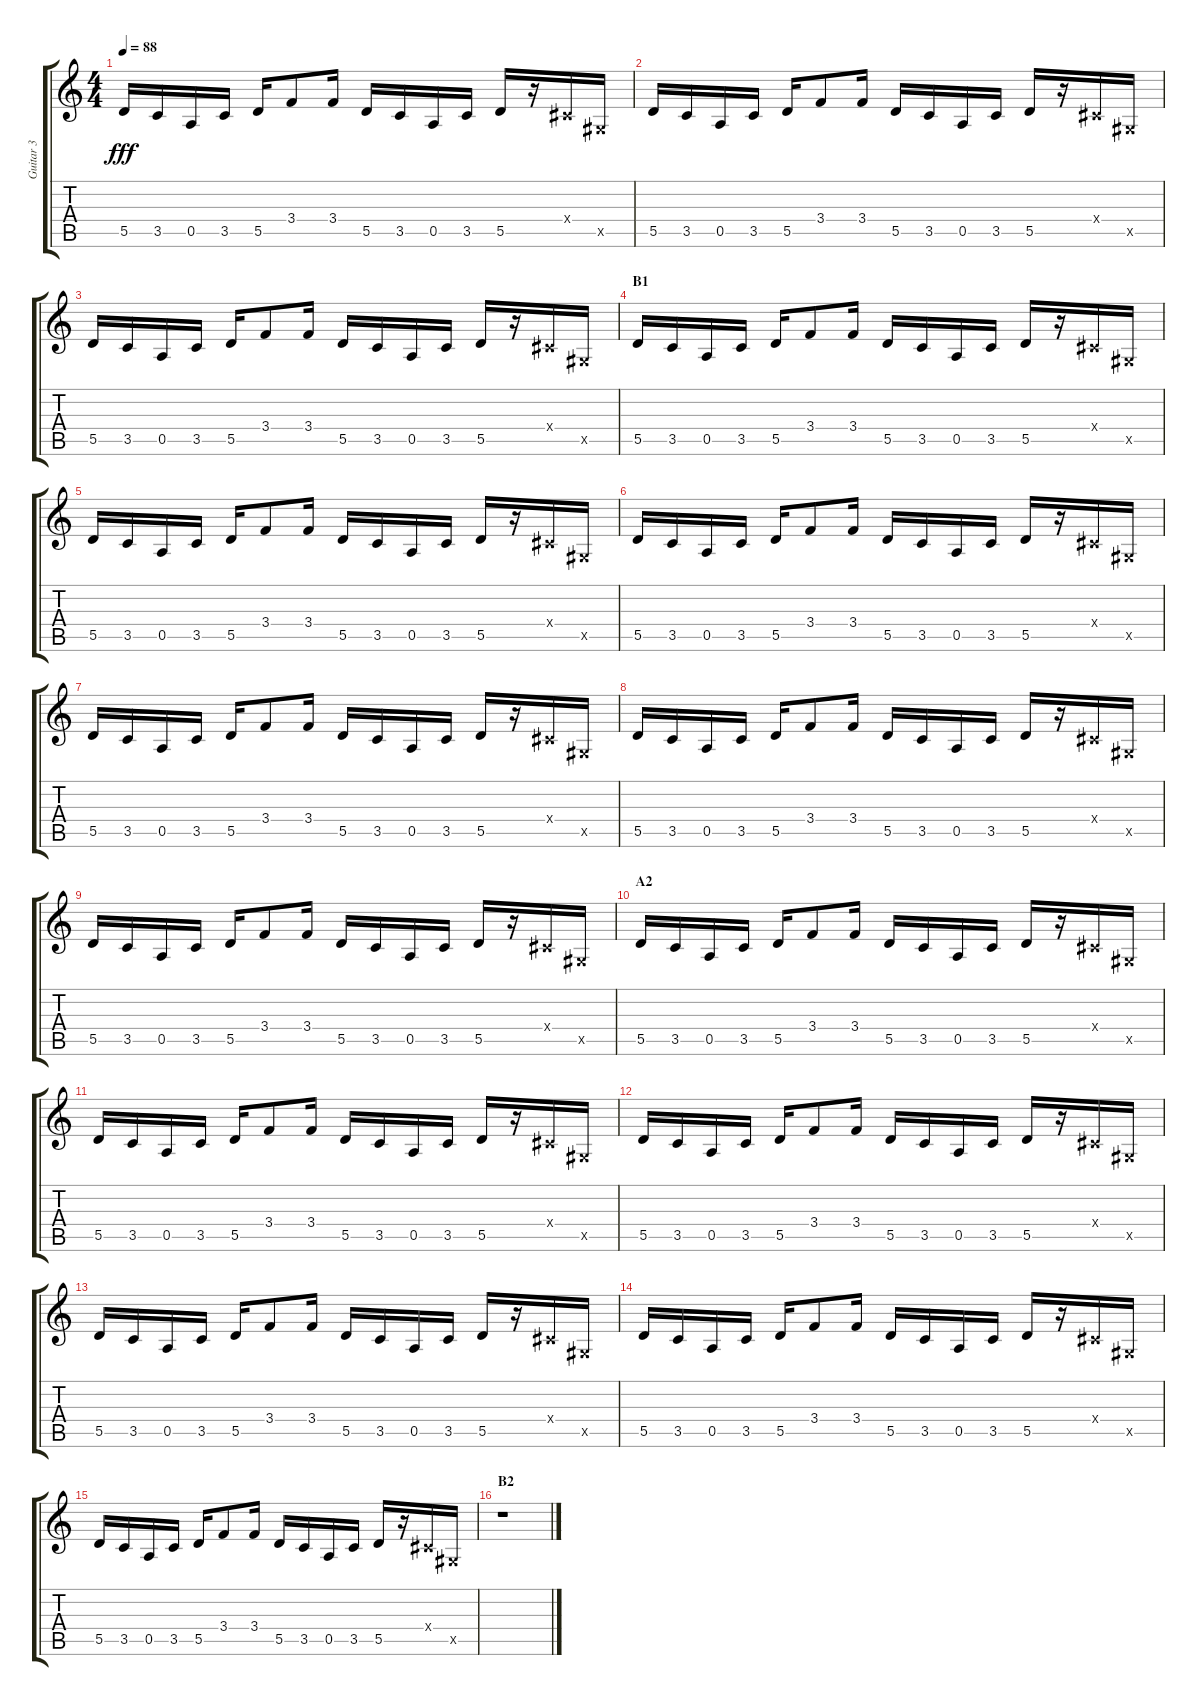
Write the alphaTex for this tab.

\track ("Guitar 3" "Guitar 3") {instrument distortionguitar}
\staff {score tabs}
\tuning (E4 B3 G3 D3 A2 E2) {hide}
\ts (4 4)
\tempo 88
\clef g2
\ks c
5.5.16{dy fff} 3.5.16 0.5.16 3.5.16 5.5.16 3.4.8 3.4.16 5.5.16 3.5.16 0.5.16 3.5.16 5.5.16 r.16 -1.4{x}.16 -1.5{x}.16 |
5.5.16{volume 10 balance 16} 3.5.16 0.5.16 3.5.16 5.5.16 3.4.8 3.4.16 5.5.16 3.5.16 0.5.16 3.5.16 5.5.16 r.16 -1.4{x}.16 -1.5{x}.16 |
5.5.16 3.5.16 0.5.16 3.5.16 5.5.16 3.4.8 3.4.16 5.5.16 3.5.16 0.5.16 3.5.16 5.5.16 r.16 -1.4{x}.16 -1.5{x}.16 |
\section ("" "B1")
5.5.16 3.5.16 0.5.16 3.5.16 5.5.16 3.4.8 3.4.16 5.5.16 3.5.16 0.5.16 3.5.16 5.5.16 r.16 -1.4{x}.16 -1.5{x}.16 |
5.5.16 3.5.16 0.5.16 3.5.16 5.5.16 3.4.8 3.4.16 5.5.16 3.5.16 0.5.16 3.5.16 5.5.16 r.16 -1.4{x}.16 -1.5{x}.16 |
5.5.16 3.5.16 0.5.16 3.5.16 5.5.16 3.4.8 3.4.16 5.5.16 3.5.16 0.5.16 3.5.16 5.5.16 r.16 -1.4{x}.16 -1.5{x}.16 |
5.5.16 3.5.16 0.5.16 3.5.16 5.5.16 3.4.8 3.4.16 5.5.16 3.5.16 0.5.16 3.5.16 5.5.16 r.16 -1.4{x}.16 -1.5{x}.16 |
5.5.16 3.5.16 0.5.16 3.5.16 5.5.16 3.4.8 3.4.16 5.5.16 3.5.16 0.5.16 3.5.16 5.5.16 r.16 -1.4{x}.16 -1.5{x}.16 |
5.5.16 3.5.16 0.5.16 3.5.16 5.5.16 3.4.8 3.4.16 5.5.16 3.5.16 0.5.16 3.5.16 5.5.16 r.16 -1.4{x}.16 -1.5{x}.16 |
\section ("" "A2")
5.5.16{volume 6 balance 8} 3.5.16 0.5.16 3.5.16 5.5.16 3.4.8 3.4.16 5.5.16 3.5.16 0.5.16 3.5.16 5.5.16 r.16 -1.4{x}.16 -1.5{x}.16 |
5.5.16 3.5.16 0.5.16 3.5.16 5.5.16 3.4.8 3.4.16 5.5.16 3.5.16 0.5.16 3.5.16 5.5.16 r.16 -1.4{x}.16 -1.5{x}.16 |
5.5.16{volume 10 balance 16} 3.5.16 0.5.16 3.5.16 5.5.16 3.4.8 3.4.16 5.5.16 3.5.16 0.5.16 3.5.16 5.5.16 r.16 -1.4{x}.16 -1.5{x}.16 |
5.5.16 3.5.16 0.5.16 3.5.16 5.5.16 3.4.8 3.4.16 5.5.16 3.5.16 0.5.16 3.5.16 5.5.16 r.16 -1.4{x}.16 -1.5{x}.16 |
5.5.16{balance 8} 3.5.16 0.5.16 3.5.16 5.5.16 3.4.8 3.4.16 5.5.16 3.5.16 0.5.16 3.5.16 5.5.16 r.16 -1.4{x}.16 -1.5{x}.16 |
5.5.16 3.5.16 0.5.16 3.5.16 5.5.16 3.4.8 3.4.16 5.5.16 3.5.16 0.5.16 3.5.16 5.5.16 r.16 -1.4{x}.16 -1.5{x}.16 |
\section ("" "B2")
r.1{balance 16}
